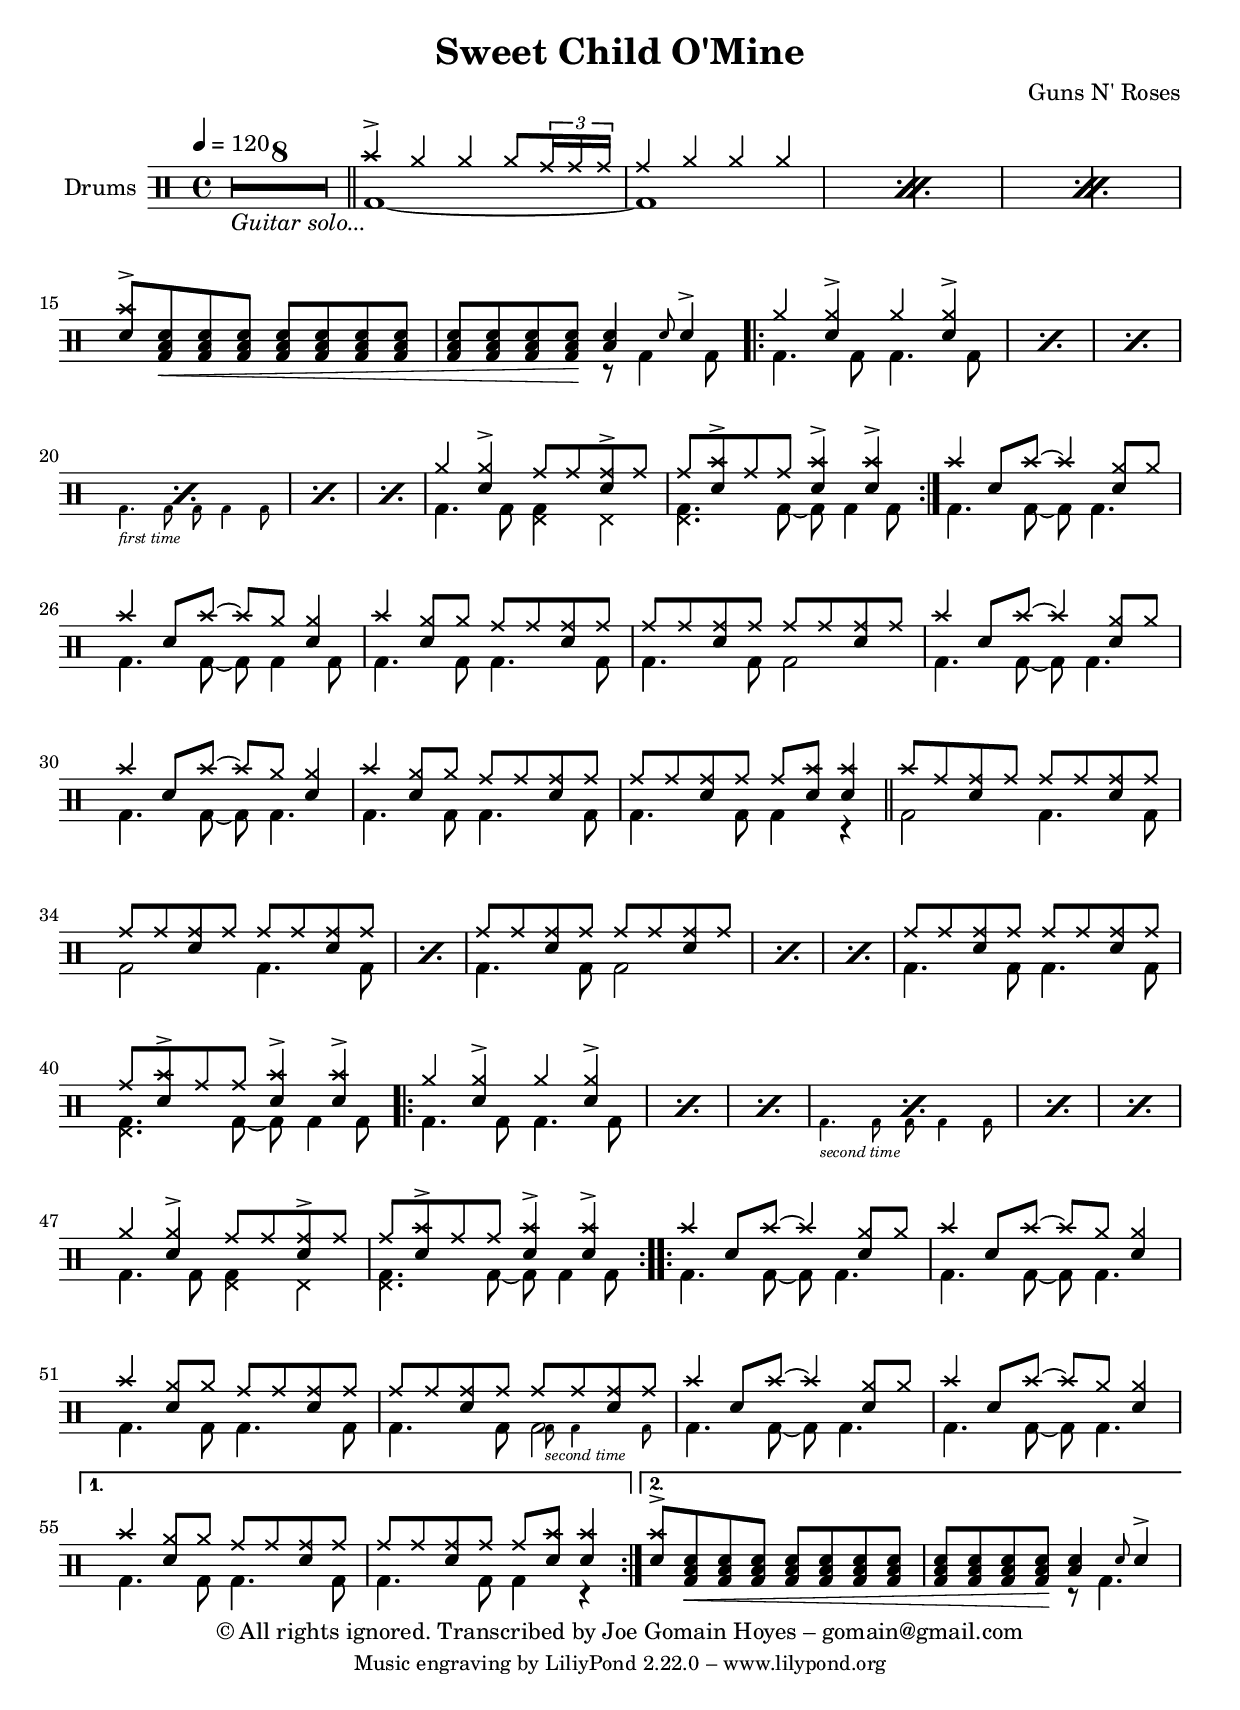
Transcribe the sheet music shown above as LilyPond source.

#(define mydrums '(
  (hihat cross #f 5)
  (ridecymbal cross #f 4)
  (crashcymbal cross #f 6)
  (bassdrum default #f -3)
  (snare default #f 1)
  (highfloortom default #f -1)
  (pedalhihat cross #f -5)))

\version "2.22.0"
intro-guitar =  {
  \compressMMRests {
    <>_\markup { \italic "Guitar solo..." }
    \override MultiMeasureRest.expand-limit = #1 R1*8  }
    \bar "||"
}
BuildUp = \drummode {
  \stemUp {
      <cymc sn>8^> <sn tomfh bd>\< \repeat unfold 6 <sn tomfh bd>
      \repeat unfold 3 <sn tomfh bd> <sn tomfh bd>\! } <<
        {
          <sn tomfh>4 \grace sn8 sn4^>
        } \\
        {
          r8 \tag #'intro { bd4 bd8 } \tag #'pre-solo { bd4. }
        }
      >>
  }


intro-drums = \drummode {
  \repeat percent 3 <<
    {
      cymc4^> hh4 4 8 \tuplet 3/2 { cymr16 16 16 }
      cymr4 hh4 4 4
    } \\ {
      bd1~
      1
    }
  >>
  \keepWithTag #'intro \BuildUp
}

intro = {
  \intro-guitar
  \intro-drums
}

A-h = \drummode { hh4 <hh sn>^> hh <hh sn>^> }
A-f = \drummode { bd4. 8 4. 8 }
A-p = << \A-h \\ \A-f >>
APreFill = \drummode << { hh4 <hh sn>^> cymr8 8 <cymr sn>8^> cymr } \\ { bd4. 8 <bd hhp>4 hhp } >>
AFill = \drummode <<
  {
    cymr8 <cymc sn>8^> cymr8 8 <sn cymc>4^> 4^>
  } \\ {
    <bd hhp>4. bd8~ 8 4 8
  }
>>

A-fill = {
  \APreFill
  \AFill
}
A = \drummode <<
  {
    \repeat percent 6 \A-p
    \A-fill
  }
  \new DrumVoice { \voiceFour \magnifyMusic #2/3 {
    s1*3
    \tag #'first-round {
      <>_\markup \italic { first time }
    }
    \tag #'second-round {
      <>_\markup \italic { second time }
    }
    bd4. 8 8 4 8

  }}
>>
BFirstSix = \drummode {
  << { cymc4 sn8 cymc8~ 4 <hh sn>8 hh8 } \\ { bd4. 8~ 8 4. } >>
  \tag #'first-round << { cymc4 sn8 cymc8~ 8 hh8 <hh sn>4 } \\ { bd4. 8~ 8 4 8 } >>
  \tag #'second-round << { cymc4 sn8 cymc8~ 8 hh8 <hh sn>4 } \\ { bd4. 8~ 8 4. } >>
  << { cymc4 <hh sn>8 hh cymr8 8 <cymr sn> cymr } \\ \A-f >>
  << \repeat unfold 2 { cymr8 8 <cymr sn> cymr } \\
     { bd4. 8 2 } \\
     \tag #'second-round {
       \voiceFour
       \magnifyMusic #2/3 {
         s2
         <>_\markup \italic { second time }
         \once \override NoteColumn.force-hshift = #1.0 bd8 4 8
       }
     }
  >>
  << { cymc4 sn8 cymc8~ 4 <hh sn>8 hh8 } \\ { bd4. 8~ 8 4. } >>
  << { cymc4 sn8 cymc8~ 8 hh8 <hh sn>4 } \\ { bd4. 8~ 8 4. } >>
}
BLastTwo = \drummode {
  << { cymc4 <hh sn>8 hh cymr8 8 <cymr sn> cymr } \\ \A-f >>
  << { cymr8 8 <cymr sn> cymr 8 8 <cymc sn>8 4} \\ { bd4. 8 4 r } >>
}
B = {
  \BFirstSix
  \BLastTwo
}
InstruOneHandsHalfBar = \drummode { cymr8 8 <cymr sn> cymr }
InstruOneHands = \drummode { \repeat unfold 2 \InstruOneHandsHalfBar }
InstruOneFeet = \drummode { bd2 4. 8 }
InstruOnePattern = << \InstruOneHands \\ \InstruOneFeet >>
InstruOne = \drummode {
  << { cymc8 cymr8 <cymr sn> cymr \InstruOneHandsHalfBar } \\ \InstruOneFeet >>
  \repeat percent 2 \InstruOnePattern
  \repeat percent 3 << \InstruOneHands \\ { bd4. 8 2 } >>
  << \InstruOneHands \\ \A-f >>
  \AFill
}

drumsMusic = \drummode {
  \intro
  \repeat volta 2 \keepWithTag #'first-round \A
  \keepWithTag #'first-round \B
  \bar "||"
  \InstruOne
  \repeat volta 2 \keepWithTag #'second-round \A
  \repeat volta 2 \keepWithTag #'second-round \BFirstSix
  \alternative {
    \BLastTwo
    \keepWithTag #'pre-solo \BuildUp
  }
}

\paper {
  top-margin = #12
  markup-system-spacing.basic-distance = #15
  system-system-spacing.basic-distance = #15
  print-all-headers = ##t
  #(include-special-characters)
  oddFooterMarkup = \markup {
    \fill-line {
      \center-column {
        \line { &copyright; All rights ignored.
                Transcribed by Joe Gomain Hoyes &ndash; gomain@gmail.com }
        \line \small { Music engraving by LiliyPond 2.22.0 &ndash; www.lilypond.org }
      }
    }
  }
  evenFooterMarkup = \oddFooterMarkup
}
\book {
  \score {
    \header {
      title = "Sweet Child O'Mine"
      composer = "Guns N' Roses"
    }
    \new DrumStaff \with { instrumentName = "Drums" } {
      \time 4/4
      \tempo 4 = 120
      \drumsMusic
    }
    \layout {
      \context {
        \DrumStaff
        drumStyleTable = #(alist->hash-table mydrums)
        \override VerticalAxisGroup.default-staff-staff-spacing =
        #'((basic-distance . 6)
           (minimum-distance . 5)
           (padding . 2)
           (stretchability . 10))
      }
      \context {
        \Score
        \override SpacingSpanner.shortest-duration-space = #3
      }
    }
  }
}
